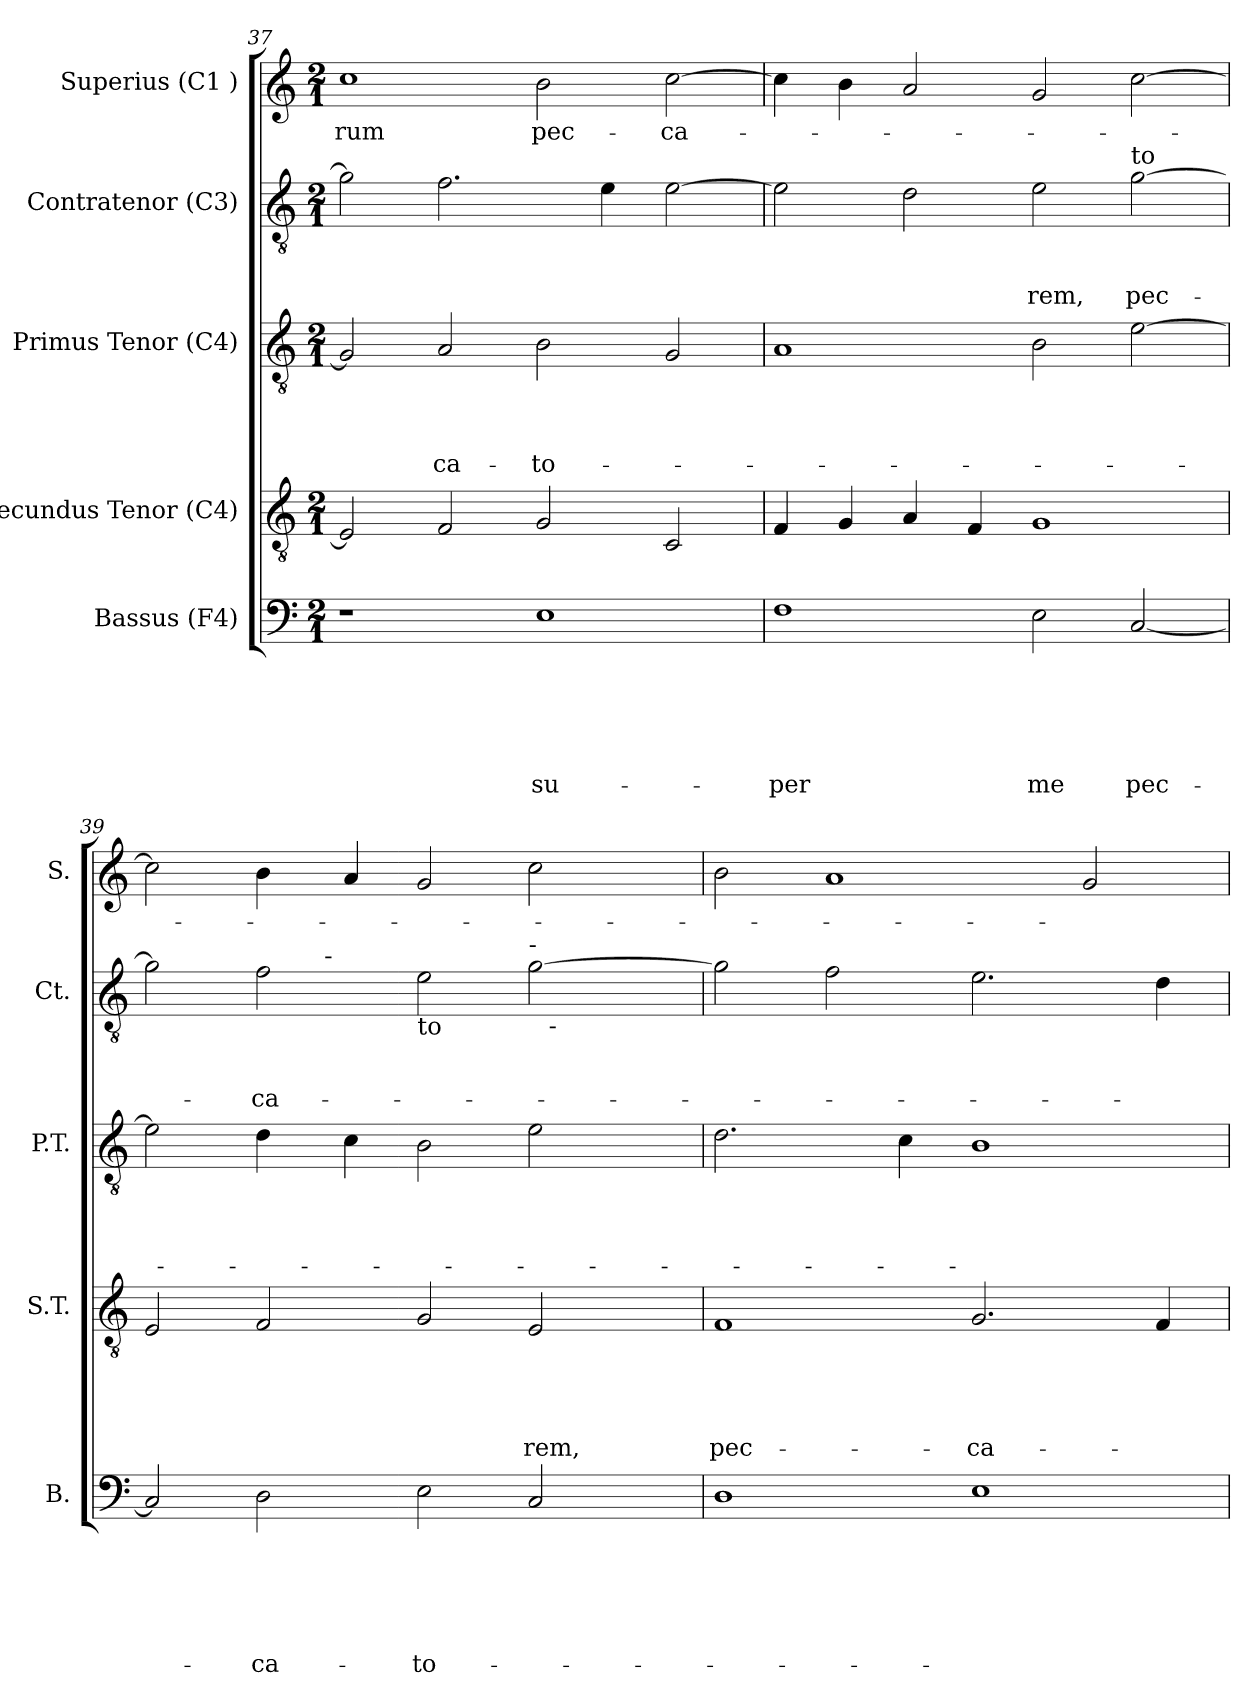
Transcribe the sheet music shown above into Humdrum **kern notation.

**kern	**text	**text	**text	**text	**text	**text	**kern	**text	**text	**text	**text	**text	**kern	**text	**text	**text	**text	**kern	**text	**text	**text	**kern	**text
*part5	*part5	*part5	*part5	*part5	*part5	*part5	*part4	*part4	*part4	*part4	*part4	*part4	*part3	*part3	*part3	*part3	*part3	*part2	*part2	*part2	*part2	*part1	*part1
*staff5	*staff5	*staff5	*staff5	*staff5	*staff5	*staff5	*staff4	*staff4	*staff4	*staff4	*staff4	*staff4	*staff3	*staff3	*staff3	*staff3	*staff3	*staff2	*staff2	*staff2	*staff2	*staff1	*staff1
*I"Bassus (F4)	*	*	*	*	*	*	*I"Secundus Tenor (C4)	*	*	*	*	*	*I"Primus Tenor (C4)	*	*	*	*	*I"Contratenor (C3)	*	*	*	*I"Superius (C1 )	*
*I'B.	*	*	*	*	*	*	*I'S.T.	*	*	*	*	*	*I'P.T.	*	*	*	*	*I'Ct.	*	*	*	*I'S.	*
*clefF4	*	*	*	*	*	*	*clefGv2	*	*	*	*	*	*clefGv2	*	*	*	*	*clefGv2	*	*	*	*clefG2	*
*k[]	*	*	*	*	*	*	*k[]	*	*	*	*	*	*k[]	*	*	*	*	*k[]	*	*	*	*k[]	*
*C:	*	*	*	*	*	*	*C:	*	*	*	*	*	*C:	*	*	*	*	*C:	*	*	*	*C:	*
*M2/1	*	*	*	*	*	*	*M2/1	*	*	*	*	*	*M2/1	*	*	*	*	*M2/1	*	*	*	*M2/1	*
=37	=37	=37	=37	=37	=37	=37	=37	=37	=37	=37	=37	=37	=37	=37	=37	=37	=37	=37	=37	=37	=37	=37	=37
!	!	!	!	!	!	!	!	!	!	!	!	!	!	!	!	!	!	!	!	!	!	!	!LO:LY:b
1r	.	.	.	.	.	.	2E/]	.	.	.	.	.	2G/]	.	.	.	.	2g\]	.	.	.	1cc	-rum
!	!	!	!	!	!	!	!	!	!	!	!	!	!	!	!	!	!LO:LY:b	!	!	!	!	!	!
.	.	.	.	.	.	.	2F/	.	.	.	.	.	2A/	.	.	.	-ca-	2.f\	.	.	.	.	.
!	!	!	!	!	!	!LO:LY:b	!	!	!	!	!	!	!	!	!	!	!LO:LY:b	!	!	!	!	!	!LO:LY:b
1E	.	.	.	.	.	su-	2G/	.	.	.	.	.	2B\	.	.	.	-to-	.	.	.	.	2b\	pec-
.	.	.	.	.	.	.	.	.	.	.	.	.	.	.	.	.	.	4e\	.	.	.	.	.
!	!	!	!	!	!	!	!	!	!	!	!	!	!	!	!	!	!	!	!	!	!	!	!LO:LY:b
.	.	.	.	.	.	.	2C/	.	.	.	.	.	2G/	.	.	.	.	[>2e\	.	.	.	[>2cc\	-ca-
=38	=38	=38	=38	=38	=38	=38	=38	=38	=38	=38	=38	=38	=38	=38	=38	=38	=38	=38	=38	=38	=38	=38	=38
!	!	!	!	!	!	!LO:LY:b	!	!	!	!	!	!	!	!	!	!	!	!	!	!	!	!	!
1F	.	.	.	.	.	-per	4F/	.	.	.	.	.	1A	.	.	.	.	2e\]	.	.	.	4cc\]	.
.	.	.	.	.	.	.	4G/	.	.	.	.	.	.	.	.	.	.	.	.	.	.	4b\	.
.	.	.	.	.	.	.	4A/	.	.	.	.	.	.	.	.	.	.	2d\	.	.	.	2a/	.
.	.	.	.	.	.	.	4F/	.	.	.	.	.	.	.	.	.	.	.	.	.	.	.	.
!	!	!	!	!	!	!LO:LY:b	!	!	!	!	!	!	!	!	!	!	!	!	!	!	!LO:LY:b	!	!
2E\	.	.	.	.	.	me	1G	.	.	.	.	.	2B\	.	.	.	.	2e\	.	.	-rem,	2g/	.
!	!	!	!	!	!	!	!	!	!	!	!	!	!	!	!	!	!	!LO:TX:a:t=to	!	!	!	!	!
!	!	!	!	!	!	!LO:LY:b	!	!	!	!	!	!	!	!	!	!	!	!	!	!	!LO:LY:b	!	!
[<2C/	.	.	.	.	.	pec-	.	.	.	.	.	.	[>2e\	.	.	.	.	[>2g\	.	.	pec-	[>2cc\	.
=39	=39	=39	=39	=39	=39	=39	=39	=39	=39	=39	=39	=39	=39	=39	=39	=39	=39	=39	=39	=39	=39	=39	=39
!	!	!	!	!	!	!	!	!	!	!	!	!	!	!	!	!	!	!LO:TX:a:t=-	!	!	!	!	!
*	*	*	*	*	*	*	*	*	*	*	*	*	*	*	*	*	*	*^	*	*	*	*	*
*	*	*	*	*	*	*	*	*	*	*	*	*	*	*	*	*	*	*	*^	*	*	*	*	*
2C/]	.	.	.	.	.	.	2E/	.	.	.	.	.	2e\]	.	.	.	.	2g\]	2ryy	1ryy	.	.	.	2cc\]	.
!	!	!	!	!	!	!LO:LY:b	!	!	!	!	!	!	!	!	!	!	!	!	!	!	!	!	!LO:LY:b	!	!
2D\	.	.	.	.	.	-ca-	2F/	.	.	.	.	.	4d\	.	.	.	.	2f\	8..ryy	.	.	.	-ca-	4b\	.
!	!	!	!	!	!	!	!	!	!	!	!	!	!	!	!	!	!	!	!LO:TX:a:t=-	!	!	!	!	!	!
.	.	.	.	.	.	.	.	.	.	.	.	.	.	.	.	.	.	.	1ryy	.	.	.	.	.	.
.	.	.	.	.	.	.	.	.	.	.	.	.	4c\	.	.	.	.	.	.	.	.	.	.	4a/	.
!	!	!	!	!	!	!	!	!	!	!	!	!	!	!	!	!	!	!LO:TX:b:t=to	!	!	!	!	!	!	!
!	!	!	!	!	!	!LO:LY:b	!	!	!	!	!	!	!	!	!	!	!	!	!	!	!	!	!	!	!
2E\	.	.	.	.	.	-to-	2G/	.	.	.	.	.	2B\	.	.	.	.	2e\	.	2ryy	.	.	.	2g/	.
!	!	!	!	!	!	!	!	!	!	!	!	!	!	!	!	!	!	!LO:TX:a:t=-	!	!	!	!	!	!	!
!	!	!	!	!	!	!	!	!	!	!	!	!LO:LY:b	!	!	!	!	!	!	!	!	!	!	!	!	!
2C/	.	.	.	.	.	.	2E/	.	.	.	.	-rem,	2e\	.	.	.	.	[<2g\	.	32ryy	.	.	.	2cc\	.
!	!	!	!	!	!	!	!	!	!	!	!	!	!	!	!	!	!	!	!	!LO:TX:b:t=-	!	!	!	!	!
.	.	.	.	.	.	.	.	.	.	.	.	.	.	.	.	.	.	.	.	4...ryy	.	.	.	.	.
.	.	.	.	.	.	.	.	.	.	.	.	.	.	.	.	.	.	.	4ryy	.	.	.	.	.	.
.	.	.	.	.	.	.	.	.	.	.	.	.	.	.	.	.	.	.	32ryy	.	.	.	.	.	.
!!LO:LB:g=z
=40	=40	=40	=40	=40	=40	=40	=40	=40	=40	=40	=40	=40	=40	=40	=40	=40	=40	=40	=40	=40	=40	=40	=40	=40	=40
!	!	!	!	!	!	!	!	!	!	!	!	!LO:LY:b	!	!	!	!	!	!	!	!	!	!	!	!	!
*	*	*	*	*	*	*	*	*	*	*	*	*	*	*	*	*	*	*v	*v	*v	*	*	*	*	*
1D	.	.	.	.	.	.	1F	.	.	.	.	pec-	2.d\	.	.	.	.	2g\]	.	.	.	2b\	.
.	.	.	.	.	.	.	.	.	.	.	.	.	.	.	.	.	.	2f\	.	.	.	1a	.
.	.	.	.	.	.	.	.	.	.	.	.	.	4c\	.	.	.	.	.	.	.	.	.	.
!	!	!	!	!	!	!	!	!	!	!	!	!LO:LY:b	!	!	!	!	!	!	!	!	!	!	!
1E	.	.	.	.	.	.	2.G/	.	.	.	.	-ca-	1B	.	.	.	.	2.e\	.	.	.	.	.
.	.	.	.	.	.	.	.	.	.	.	.	.	.	.	.	.	.	.	.	.	.	2g/	.
.	.	.	.	.	.	.	4F/	.	.	.	.	.	.	.	.	.	.	4d\	.	.	.	.	.
=	=	=	=	=	=	=	=	=	=	=	=	=	=	=	=	=	=	=	=	=	=	=	=
*-	*-	*-	*-	*-	*-	*-	*-	*-	*-	*-	*-	*-	*-	*-	*-	*-	*-	*-	*-	*-	*-	*-	*-
